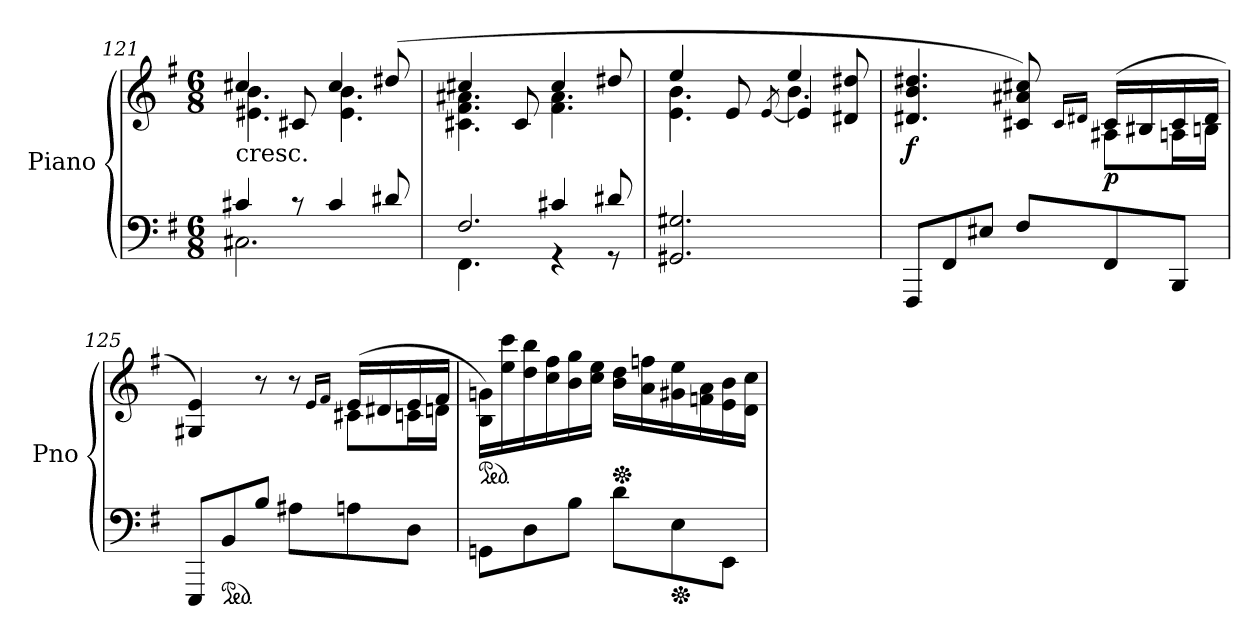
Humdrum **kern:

**kern	**kern	**dynam
*part1	*part1	*part1
*staff2	*staff1	*staff1/2
*I"Piano	*	*
*I'Pno	*	*
*clefF4	*clefG2	*
*k[f#]	*k[f#]	*
*G:	*G:	*
*M6/8	*M6/8	*
=121	=121	=121
*^	*^	*
!	!	!LO:TX:b:t=cresc.	!	!
4c#X/	2.C#X\	4cc#X/	4.e#X\ 4.b\	.
8rc	.	8c#X/	.	.
4c#/	.	4cc#/	4.e#\ 4.b\	.
8d#X/	.	(8dd#X/	.	.
!!LO:PB:g=z	!!
=122	=122	=122	=122	=122
*	*^	*	*	*
2.F#/	4.FF#\	4.ryy	4cc#X/	4.c#X\ 4.f#\ 4.a#X\	.
.	.	.	8c#/	.	.
.	4rGG	4c#X/	4cc#/	4.f#\ 4.a#\	.
.	8rGG	8d#X/	8dd#X/	.	.
*v	*v	*v	*	*	*
=123	=123	=123	=123
*	*	*^	*
2.GG#X/ 2.G#X/	4ee/	4.e\ 4.b\	4.ryy	.
.	8e/	.	.	.
.	.	.	[8qe/	.
.	4ee/	4.b\	4e]	.
.	8d#X/ 8dd#X/	.	8ryy	.
=124	=124	=124	=124	=124
!	!	!	!	!LO:DY:b
*	*	*v	*v	*
8FFF#/L	4.d#X/ 4.b/ 4.dd#X/	2ryy	f
8FF#/	.	.	.
8E#X/J	.	.	.
8F#/L	8c#X/ 8a#X/ 8cc#X/)	.	.
.	16qc#/LL	.	.
.	16qd#X/JJ	.	.
!	!	!	!LO:DY:b
8FF#/	(16c#/LL	8A#X\L	p
.	16B#X/	.	.
8BBB/J	16c#/	16An\L	.
.	16d#/JJ	16Bn\JJ	.
=125	=125	=125	=125
8EEE/L	4G#X/ 4e/)	2ryy	.
*ped	*	*	*
8BB/	.	.	.
8B/J	8r	.	.
8A#X\L	8r	.	.
.	16qe/LL	.	.
.	16qf#/JJ	.	.
8An\	(16e/LL	8c#X\L	.
.	16d#X/	.	.
8D\J	16e/	16cn\L	.
.	16f#/JJ	16dn\JJ	.
*	*v	*v	*
!!LO:LB:g=z
=126	=126	=126
*	*ped	*
8GGn\L	16B\ 16gn\LL)	.
.	16ee\ 16ccc\	.
8D\	16dd\ 16bb\	.
.	16cc\ 16ff#\	.
8B\J	16b\ 16gg\	.
.	16cc\ 16ee\JJ	.
*	*Xped	*
8d\L	16b\ 16dd\LL	.
.	16a\ 16ffn\	.
*Xped	*	*
8E\	16g#X\ 16ee\	.
.	16fn\ 16a\	.
8EE\J	16e\ 16b\	.
.	16d\ 16cc\JJ	.
=	=	=
*-	*-	*-
